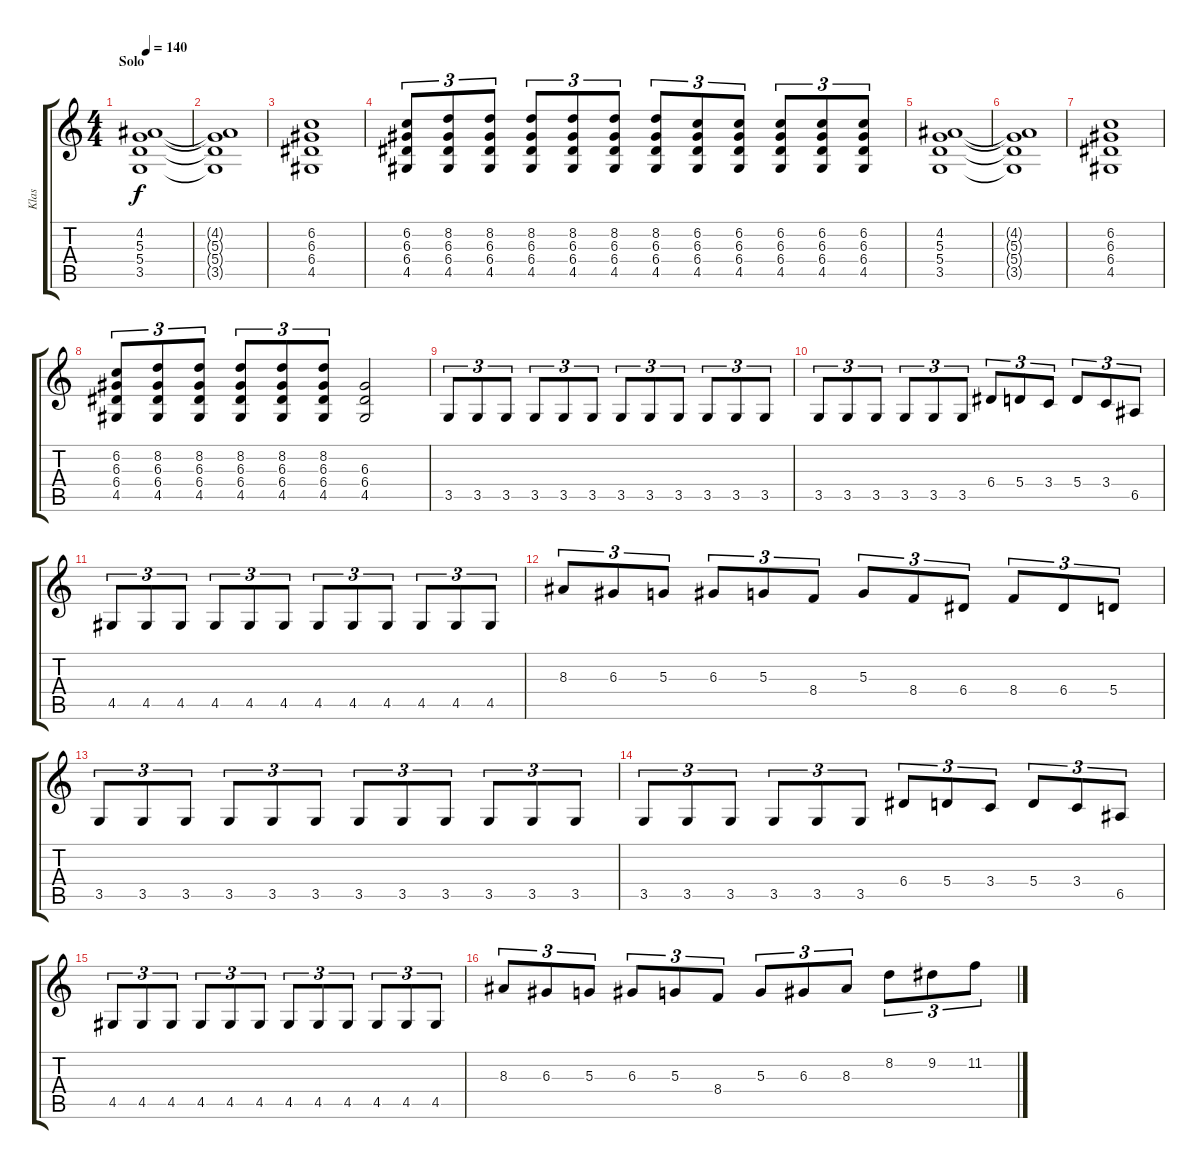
\track ("Klas" "Klas") {instrument distortionguitar}
\staff {score tabs}
\tuning (B3 Gb3 D3 A2 E2 B1) {hide}
\ts (4 4)
\section ("" "Solo")
\tempo 140
\clef g2
\ks c
(4.2 5.3 5.4 3.5).1{dy f} |
(4.2{t} 5.3{t} 5.4{t} 3.5{t}).1 |
(6.2 6.3 6.4 4.5).1 |
(6.2 6.3 6.4 4.5).8{tu (3 2)} (8.2 6.3 6.4 4.5).8{tu (3 2)} (8.2 6.3 6.4 4.5).8{tu (3 2)} (8.2 6.3 6.4 4.5).8{tu (3 2)} (8.2 6.3 6.4 4.5).8{tu (3 2)} (8.2 6.3 6.4 4.5).8{tu (3 2)} (8.2 6.3 6.4 4.5).8{tu (3 2)} (6.2 6.3 6.4 4.5).8{tu (3 2)} (6.2 6.3 6.4 4.5).8{tu (3 2)} (6.2 6.3 6.4 4.5).8{tu (3 2)} (6.2 6.3 6.4 4.5).8{tu (3 2)} (6.2 6.3 6.4 4.5).8{tu (3 2)} |
(4.2 5.3 5.4 3.5).1 |
(4.2{t} 5.3{t} 5.4{t} 3.5{t}).1 |
(6.2 6.3 6.4 4.5).1 |
(6.2 6.3 6.4 4.5).8{tu (3 2)} (8.2 6.3 6.4 4.5).8{tu (3 2)} (8.2 6.3 6.4 4.5).8{tu (3 2)} (8.2 6.3 6.4 4.5).8{tu (3 2)} (8.2 6.3 6.4 4.5).8{tu (3 2)} (8.2 6.3 6.4 4.5).8{tu (3 2)} (6.3 6.4 4.5).2 |
3.5.8{tu (3 2)} 3.5.8{tu (3 2)} 3.5.8{tu (3 2)} 3.5.8{tu (3 2)} 3.5.8{tu (3 2)} 3.5.8{tu (3 2)} 3.5.8{tu (3 2)} 3.5.8{tu (3 2)} 3.5.8{tu (3 2)} 3.5.8{tu (3 2)} 3.5.8{tu (3 2)} 3.5.8{tu (3 2)} |
3.5.8{tu (3 2)} 3.5.8{tu (3 2)} 3.5.8{tu (3 2)} 3.5.8{tu (3 2)} 3.5.8{tu (3 2)} 3.5.8{tu (3 2)} 6.4.8{tu (3 2)} 5.4.8{tu (3 2)} 3.4.8{tu (3 2)} 5.4.8{tu (3 2)} 3.4.8{tu (3 2)} 6.5.8{tu (3 2)} |
4.5.8{tu (3 2)} 4.5.8{tu (3 2)} 4.5.8{tu (3 2)} 4.5.8{tu (3 2)} 4.5.8{tu (3 2)} 4.5.8{tu (3 2)} 4.5.8{tu (3 2)} 4.5.8{tu (3 2)} 4.5.8{tu (3 2)} 4.5.8{tu (3 2)} 4.5.8{tu (3 2)} 4.5.8{tu (3 2)} |
8.3.8{tu (3 2)} 6.3.8{tu (3 2)} 5.3.8{tu (3 2)} 6.3.8{tu (3 2)} 5.3.8{tu (3 2)} 8.4.8{tu (3 2)} 5.3.8{tu (3 2)} 8.4.8{tu (3 2)} 6.4.8{tu (3 2)} 8.4.8{tu (3 2)} 6.4.8{tu (3 2)} 5.4.8{tu (3 2)} |
3.5.8{tu (3 2)} 3.5.8{tu (3 2)} 3.5.8{tu (3 2)} 3.5.8{tu (3 2)} 3.5.8{tu (3 2)} 3.5.8{tu (3 2)} 3.5.8{tu (3 2)} 3.5.8{tu (3 2)} 3.5.8{tu (3 2)} 3.5.8{tu (3 2)} 3.5.8{tu (3 2)} 3.5.8{tu (3 2)} |
3.5.8{tu (3 2)} 3.5.8{tu (3 2)} 3.5.8{tu (3 2)} 3.5.8{tu (3 2)} 3.5.8{tu (3 2)} 3.5.8{tu (3 2)} 6.4.8{tu (3 2)} 5.4.8{tu (3 2)} 3.4.8{tu (3 2)} 5.4.8{tu (3 2)} 3.4.8{tu (3 2)} 6.5.8{tu (3 2)} |
4.5.8{tu (3 2)} 4.5.8{tu (3 2)} 4.5.8{tu (3 2)} 4.5.8{tu (3 2)} 4.5.8{tu (3 2)} 4.5.8{tu (3 2)} 4.5.8{tu (3 2)} 4.5.8{tu (3 2)} 4.5.8{tu (3 2)} 4.5.8{tu (3 2)} 4.5.8{tu (3 2)} 4.5.8{tu (3 2)} |
8.3.8{tu (3 2)} 6.3.8{tu (3 2)} 5.3.8{tu (3 2)} 6.3.8{tu (3 2)} 5.3.8{tu (3 2)} 8.4.8{tu (3 2)} 5.3.8{tu (3 2)} 6.3.8{tu (3 2)} 8.3.8{tu (3 2)} 8.2.8{tu (3 2)} 9.2.8{tu (3 2)} 11.2.8{tu (3 2)}
